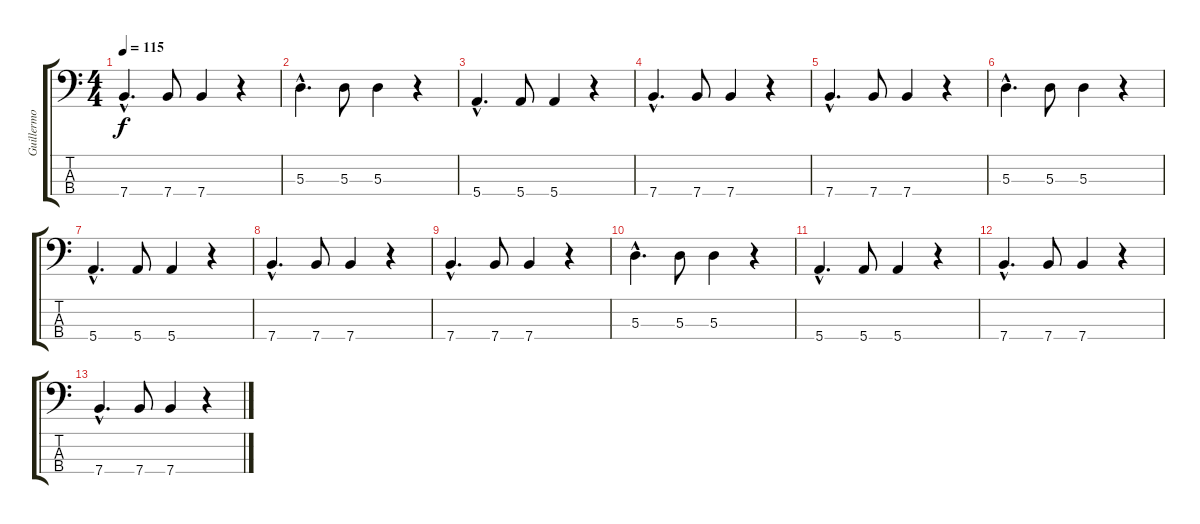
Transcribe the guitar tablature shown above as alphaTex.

\track ("Guillermo Sanchez" "Guillermo ") {instrument electricbassfinger}
\staff {score tabs}
\tuning (G2 D2 A1 E1) {hide}
\ts (4 4)
\tempo 115
\clef f4
\ks c
7.4{hac}.4{d dy f volume 15} 7.4.8 7.4.4 r.4 |
5.3{hac}.4{d volume 14} 5.3.8 5.3.4 r.4 |
5.4{hac}.4{d volume 13} 5.4.8 5.4.4 r.4 |
7.4{hac}.4{d volume 12} 7.4.8 7.4.4 r.4 |
7.4{hac}.4{d volume 11} 7.4.8 7.4.4 r.4 |
5.3{hac}.4{d volume 10} 5.3.8 5.3.4 r.4 |
5.4{hac}.4{d volume 9} 5.4.8 5.4.4 r.4 |
7.4{hac}.4{d volume 8} 7.4.8 7.4.4 r.4 |
7.4{hac}.4{d volume 7} 7.4.8 7.4.4 r.4 |
5.3{hac}.4{d volume 6} 5.3.8 5.3.4 r.4 |
5.4{hac}.4{d volume 5} 5.4.8 5.4.4 r.4 |
7.4{hac}.4{d volume 4} 7.4.8 7.4.4 r.4 |
7.4{hac}.4{d volume 3} 7.4.8 7.4.4 r.4
